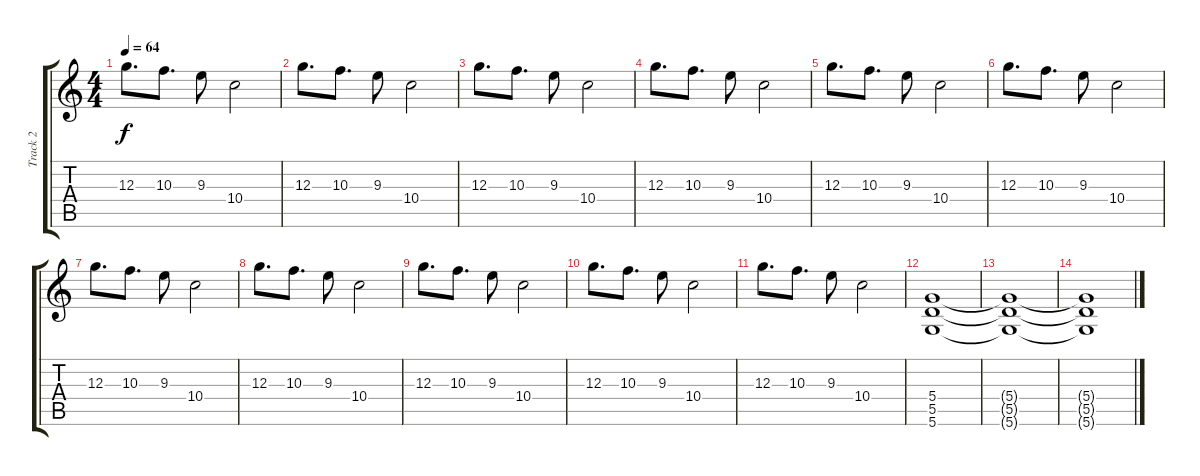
\track ("Track 2" "Track 2") {instrument electricguitarclean}
\staff {score tabs}
\tuning (E4 B3 G3 D3 A2 D2) {hide}
\ts (4 4)
\tempo 64
\clef g2
\ks c
12.3.8{d dy f} 10.3.8{d} 9.3.8 10.4.2 |
12.3.8{d} 10.3.8{d} 9.3.8 10.4.2 |
12.3.8{d} 10.3.8{d} 9.3.8 10.4.2 |
12.3.8{d} 10.3.8{d} 9.3.8 10.4.2 |
12.3.8{d} 10.3.8{d} 9.3.8 10.4.2 |
12.3.8{d} 10.3.8{d} 9.3.8 10.4.2 |
12.3.8{d} 10.3.8{d} 9.3.8 10.4.2 |
12.3.8{d} 10.3.8{d} 9.3.8 10.4.2 |
12.3.8{d} 10.3.8{d} 9.3.8 10.4.2 |
12.3.8{d} 10.3.8{d} 9.3.8 10.4.2 |
12.3.8{d} 10.3.8{d} 9.3.8 10.4.2 |
(5.4 5.5 5.6).1{volume 2} |
(5.4{t} 5.5{t} 5.6{t}).1 |
(5.4{t} 5.5{t} 5.6{t}).1
